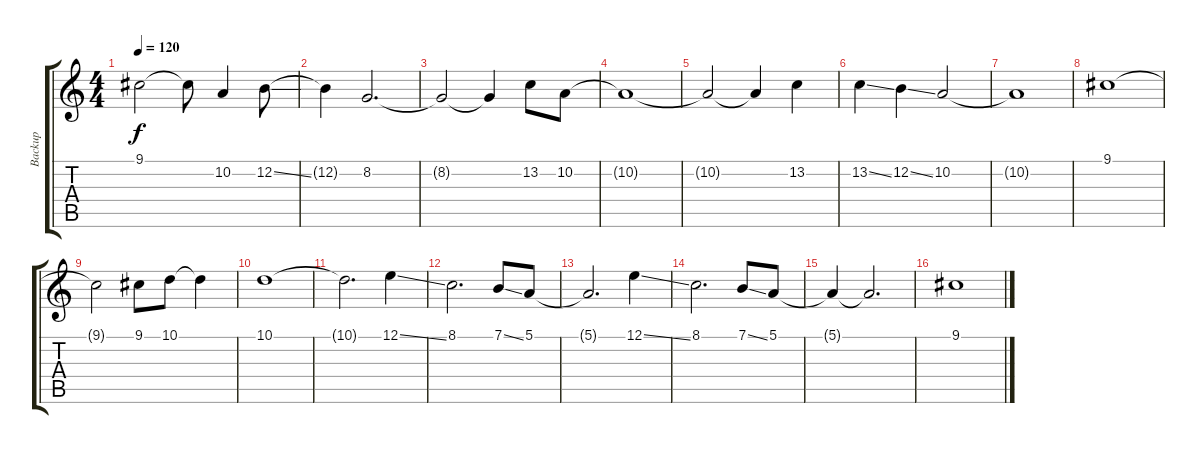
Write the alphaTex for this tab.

\track ("Backup" "Backup") {instrument trombone}
\staff {score tabs}
\tuning (E4 B3 G3 D3 A2 E2) {hide}
\ts (4 4)
\tempo 120
\clef g2
\ks c
9.1{t}.2{dy f} 9.1{t}.8 10.2.4 12.2{ss}.8 |
12.2{t}.4 8.2.2{d} |
8.2{t}.2 8.2{t}.4 13.2.8 10.2.8 |
10.2{t}.1 |
10.2{t}.2 10.2{t}.4 13.2.4 |
13.2{ss}.4 12.2{ss}.4 10.2.2 |
10.2{t}.1 |
9.1.1 |
9.1{t}.2 9.1.8 10.1.8 10.1{t}.4 |
10.1.1 |
10.1{t}.2{d} 12.1{ss}.4 |
8.1.2{d} 7.1{ss}.8 5.1.8 |
5.1{t}.2{d} 12.1{ss}.4 |
8.1.2{d} 7.1{ss}.8 5.1.8 |
5.1{t}.4 5.1{t}.2{d} |
9.1.1
